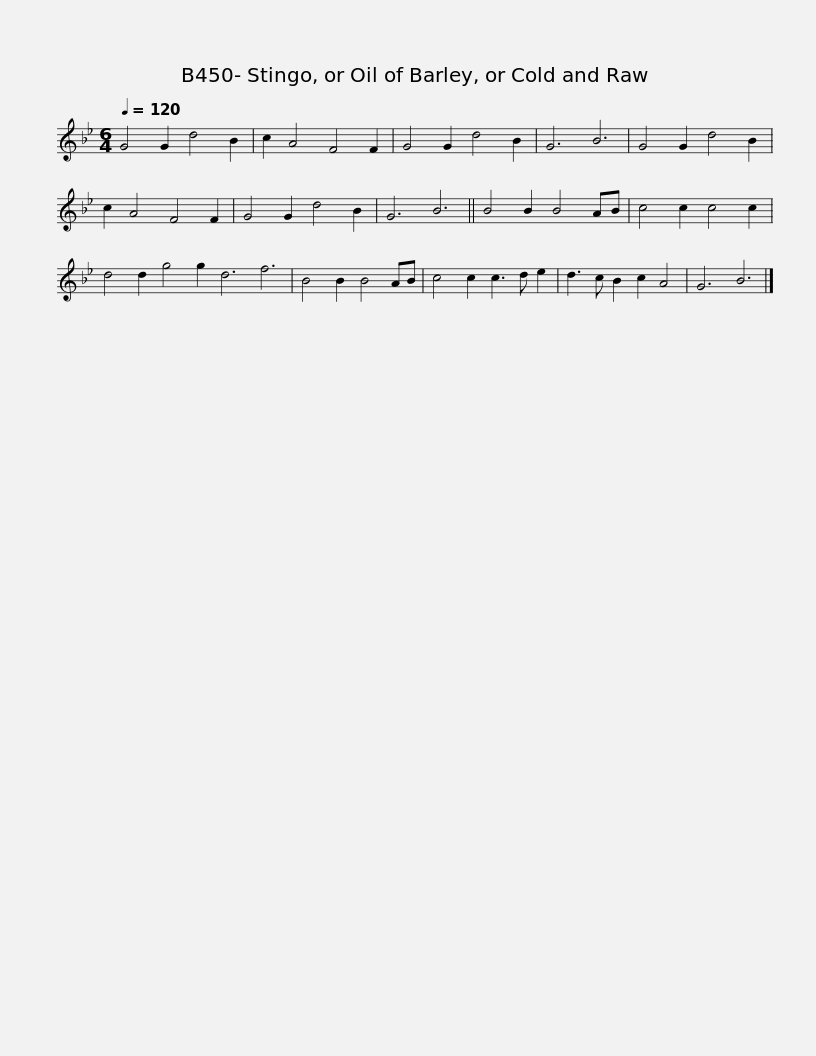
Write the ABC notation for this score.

X:1
L:1/8
Q:1/4=120
M:6/4
I:linebreak $
K:Gmin
V:1 treble
V:1
 G4 G2 d4 B2 | c2 A4 F4 F2 | G4 G2 d4 B2 | G6 B6 | G4 G2 d4 B2 | %5
 c2 A4 F4 F2 | G4 G2 d4 B2 | G6 B6 || B4 B2 B4 AB |$ c4 c2 c4 c2 | %10
 d4 d2 g4 g2 d6 f6 | B4 B2 B4 AB | c4 c2 c3 d e2 | d3 c B2 c2 A4 | G6 B6 |] %15
